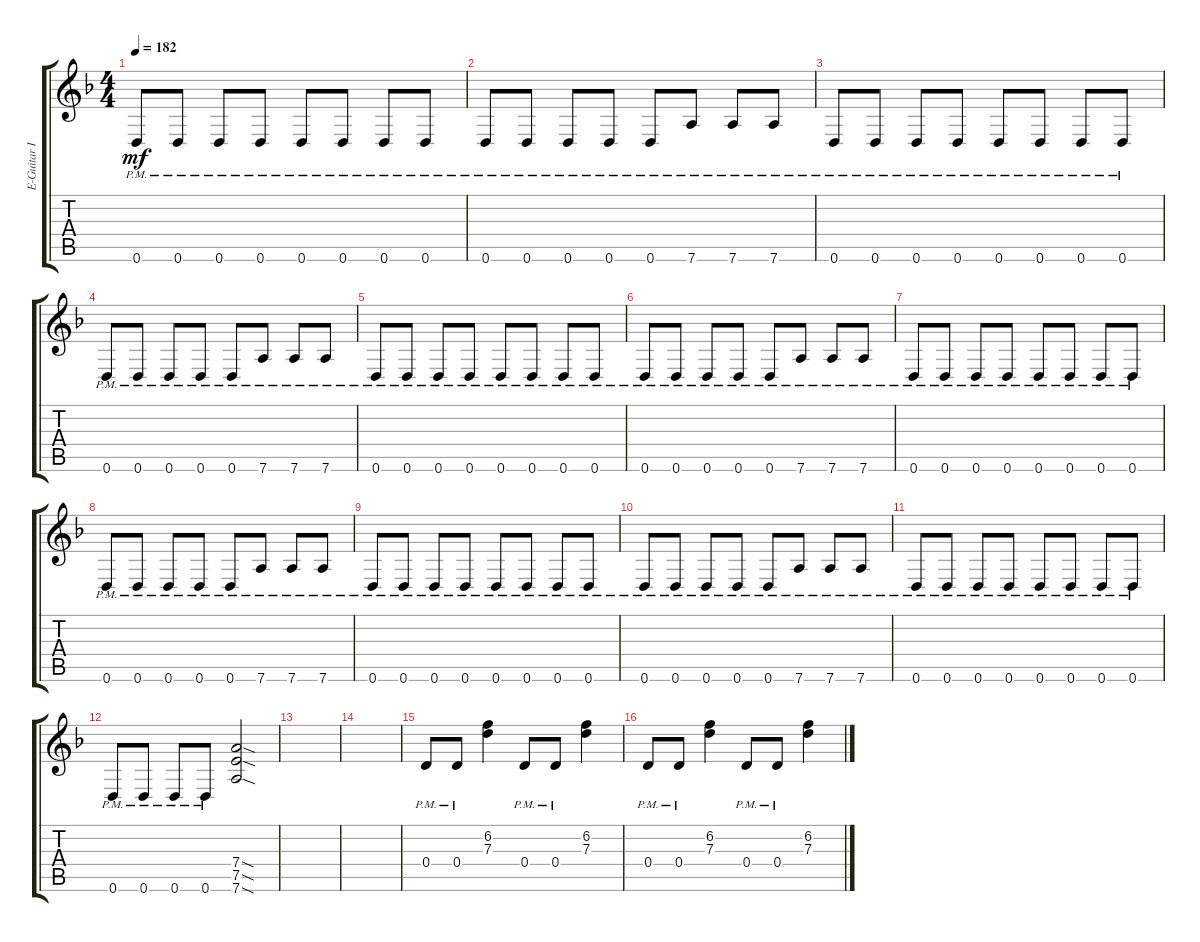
\track ("E-Guitar II" "E-Guitar I") {instrument overdrivenguitar}
\staff {score tabs}
\tuning (E4 B3 G3 D3 A2 D2) {hide}
\ts (4 4)
\tempo 182
\clef g2
\ks f
0.6{pm}.8{dy mf} 0.6{pm}.8 0.6{pm}.8 0.6{pm}.8 0.6{pm}.8 0.6{pm}.8 0.6{pm}.8 0.6{pm}.8 |
0.6{pm}.8 0.6{pm}.8 0.6{pm}.8 0.6{pm}.8 0.6{pm}.8 7.6{pm}.8 7.6{pm}.8 7.6{pm}.8 |
0.6{pm}.8 0.6{pm}.8 0.6{pm}.8 0.6{pm}.8 0.6{pm}.8 0.6{pm}.8 0.6{pm}.8 0.6{pm}.8 |
0.6{pm}.8 0.6{pm}.8 0.6{pm}.8 0.6{pm}.8 0.6{pm}.8 7.6{pm}.8 7.6{pm}.8 7.6{pm}.8 |
0.6{pm}.8 0.6{pm}.8 0.6{pm}.8 0.6{pm}.8 0.6{pm}.8 0.6{pm}.8 0.6{pm}.8 0.6{pm}.8 |
0.6{pm}.8 0.6{pm}.8 0.6{pm}.8 0.6{pm}.8 0.6{pm}.8 7.6{pm}.8 7.6{pm}.8 7.6{pm}.8 |
0.6{pm}.8 0.6{pm}.8 0.6{pm}.8 0.6{pm}.8 0.6{pm}.8 0.6{pm}.8 0.6{pm}.8 0.6{pm}.8 |
0.6{pm}.8 0.6{pm}.8 0.6{pm}.8 0.6{pm}.8 0.6{pm}.8 7.6{pm}.8 7.6{pm}.8 7.6{pm}.8 |
0.6{pm}.8 0.6{pm}.8 0.6{pm}.8 0.6{pm}.8 0.6{pm}.8 0.6{pm}.8 0.6{pm}.8 0.6{pm}.8 |
0.6{pm}.8 0.6{pm}.8 0.6{pm}.8 0.6{pm}.8 0.6{pm}.8 7.6{pm}.8 7.6{pm}.8 7.6{pm}.8 |
0.6{pm}.8 0.6{pm}.8 0.6{pm}.8 0.6{pm}.8 0.6{pm}.8 0.6{pm}.8 0.6{pm}.8 0.6{pm}.8 |
0.6{pm}.8 0.6{pm}.8 0.6{pm}.8 0.6{pm}.8 (7.4{sod} 7.5{sod} 7.6{sod}).2 |
|
|
0.4{pm}.8 0.4{pm}.8 (6.2 7.3).4 0.4{pm}.8 0.4{pm}.8 (6.2 7.3).4 |
0.4{pm}.8 0.4{pm}.8 (6.2 7.3).4 0.4{pm}.8 0.4{pm}.8 (6.2 7.3).4
